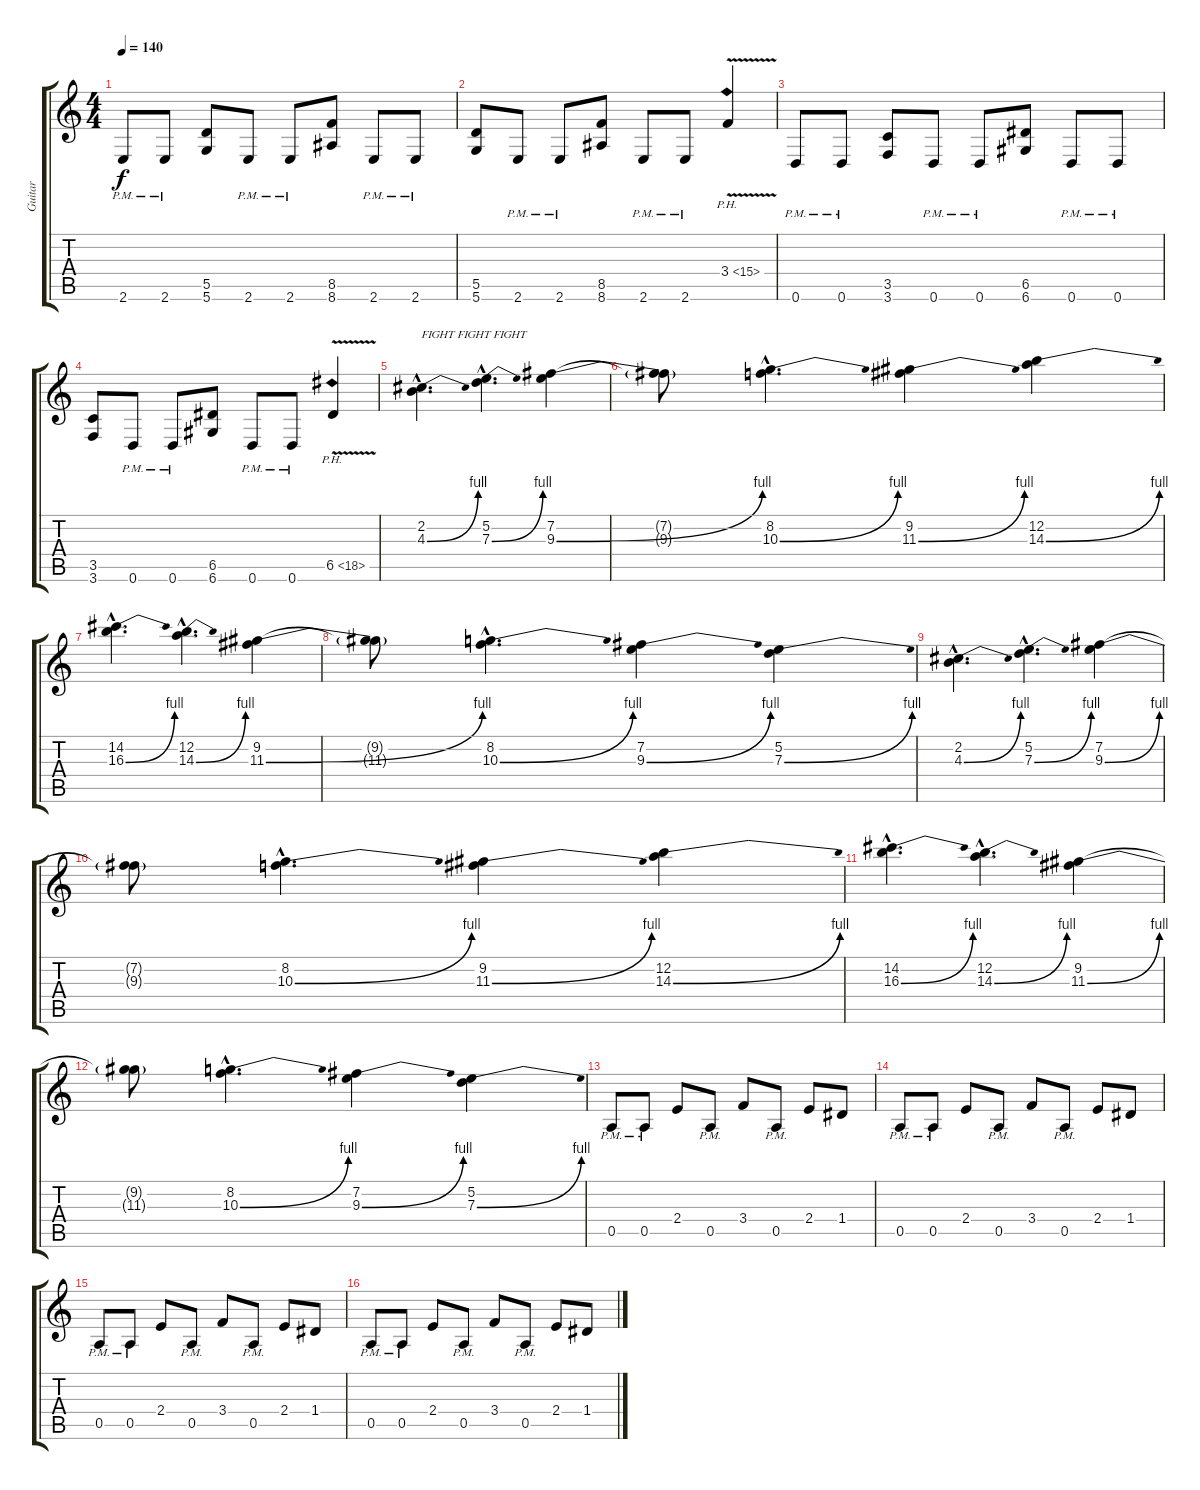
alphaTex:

\track ("Guitar" "Guitar") {instrument distortionguitar}
\staff {score tabs}
\tuning (E4 B3 G3 D3 A2 D2) {hide}
\ts (4 4)
\tempo 140
\clef g2
\ks c
2.6{pm}.8{dy f} 2.6{pm}.8 (5.5 5.6).8 2.6{pm}.8 2.6{pm}.8 (8.5 8.6).8 2.6{pm}.8 2.6{pm}.8 |
(5.5 5.6).8 2.6{pm}.8 2.6{pm}.8 (8.5 8.6).8 2.6{pm}.8 2.6{pm}.8 3.4{ph 12 v}.4 |
0.6{pm}.8 0.6{pm}.8 (3.5 3.6).8 0.6{pm}.8 0.6{pm}.8 (6.5 6.6).8 0.6{pm}.8 0.6{pm}.8 |
(3.5 3.6).8 0.6{pm}.8 0.6{pm}.8 (6.5 6.6).8 0.6{pm}.8 0.6{pm}.8 6.5{ph 12 v}.4 |
(2.2{hac} 4.3{be (bend 0 0 60 4) hac}).4{d txt "FIGHT FIGHT FIGHT"} (5.2{hac} 7.3{be (bend 0 0 60 4) hac}).4{d} (7.2 9.3{be (bend 0 0 60 4)}).4 |
(7.2{t} 9.3{t}).8 (8.2{hac} 10.3{be (bend 0 0 60 4) hac}).4{d} (9.2 11.3{be (bend 0 0 60 4)}).4 (12.2 14.3{be (bend 0 0 60 4)}).4 |
(14.2{hac} 16.3{be (bend 0 0 60 4) hac}).4{d} (12.2{hac} 14.3{be (bend 0 0 60 4) hac}).4{d} (9.2 11.3{be (bend 0 0 60 4)}).4 |
(9.2{t} 11.3{t}).8 (8.2{hac} 10.3{be (bend 0 0 60 4) hac}).4{d} (7.2 9.3{be (bend 0 0 60 4)}).4 (5.2 7.3{be (bend 0 0 60 4)}).4 |
(2.2{hac} 4.3{be (bend 0 0 60 4) hac}).4{d} (5.2{hac} 7.3{be (bend 0 0 60 4) hac}).4{d} (7.2 9.3{be (bend 0 0 60 4)}).4 |
(7.2{t} 9.3{t}).8 (8.2{hac} 10.3{be (bend 0 0 60 4) hac}).4{d} (9.2 11.3{be (bend 0 0 60 4)}).4 (12.2 14.3{be (bend 0 0 60 4)}).4 |
(14.2{hac} 16.3{be (bend 0 0 60 4) hac}).4{d} (12.2{hac} 14.3{be (bend 0 0 60 4) hac}).4{d} (9.2 11.3{be (bend 0 0 60 4)}).4 |
(9.2{t} 11.3{t}).8 (8.2{hac} 10.3{be (bend 0 0 60 4) hac}).4{d} (7.2 9.3{be (bend 0 0 60 4)}).4 (5.2 7.3{be (bend 0 0 60 4)}).4 |
0.5{pm}.8 0.5{pm}.8 2.4.8 0.5{pm}.8 3.4.8 0.5{pm}.8 2.4.8 1.4.8 |
0.5{pm}.8 0.5{pm}.8 2.4.8 0.5{pm}.8 3.4.8 0.5{pm}.8 2.4.8 1.4.8 |
0.5{pm}.8 0.5{pm}.8 2.4.8 0.5{pm}.8 3.4.8 0.5{pm}.8 2.4.8 1.4.8 |
0.5{pm}.8 0.5{pm}.8 2.4.8 0.5{pm}.8 3.4.8 0.5{pm}.8 2.4.8 1.4.8
